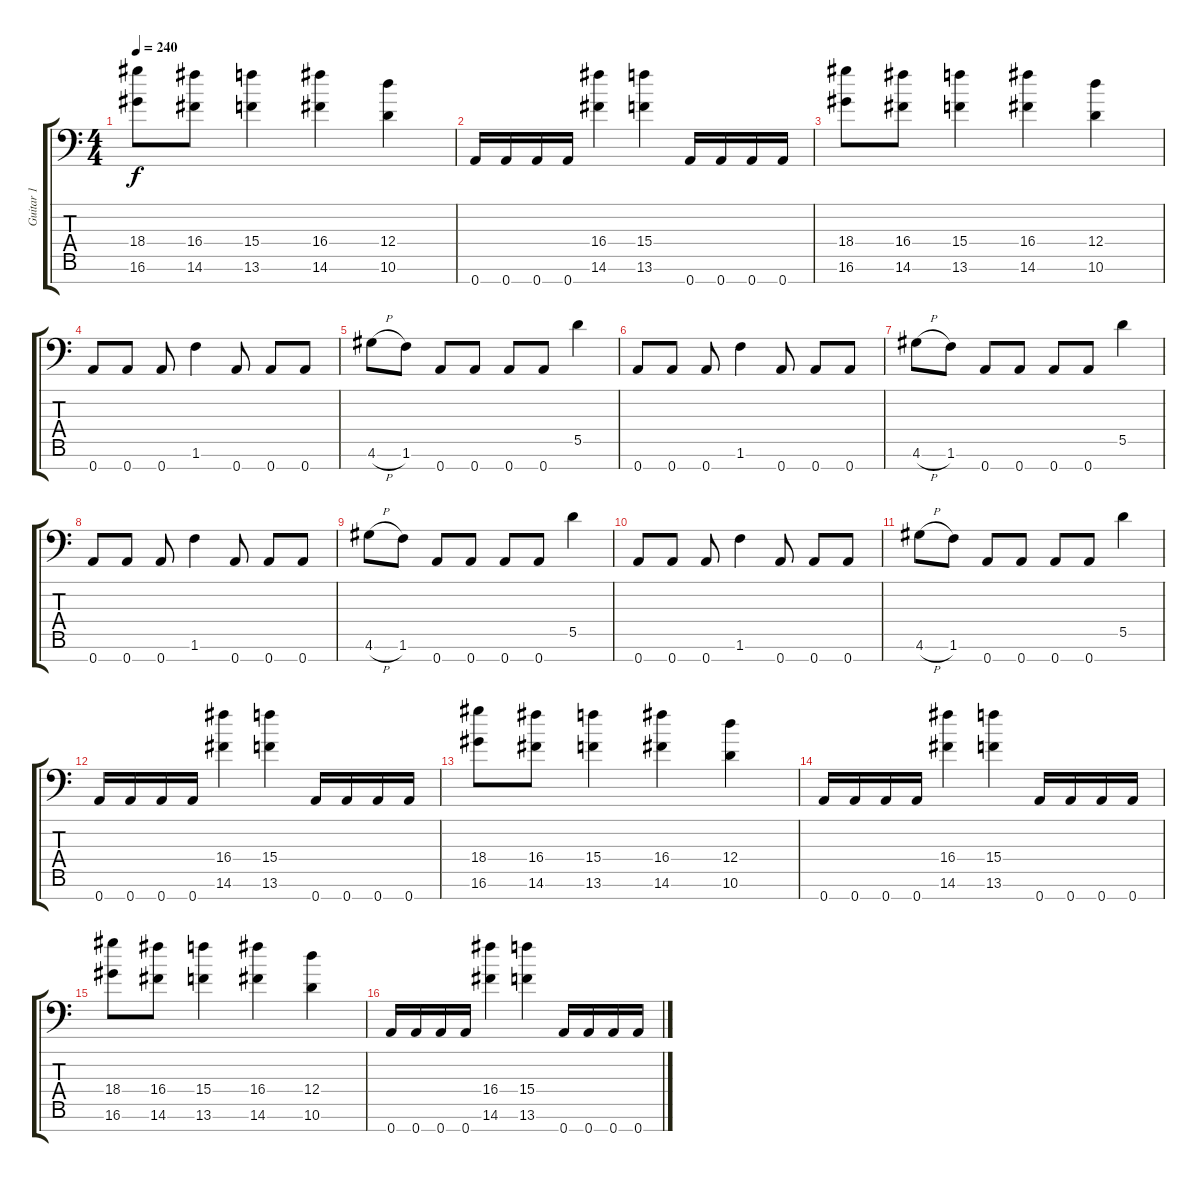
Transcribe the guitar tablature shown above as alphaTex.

\track ("Guitar 1" "Guitar 1") {instrument distortionguitar}
\staff {score tabs}
\tuning (E4 B3 Gb3 D3 A2 E2 A1) {hide}
\ts (4 4)
\tempo 240
\clef f4
\ks c
(18.4 16.6).8{dy f} (16.4 14.6).8 (15.4 13.6).4 (16.4 14.6).4 (12.4 10.6).4 |
0.7.16 0.7.16 0.7.16 0.7.16 (16.4 14.6).4 (15.4 13.6).4 0.7.16 0.7.16 0.7.16 0.7.16 |
(18.4 16.6).8 (16.4 14.6).8 (15.4 13.6).4 (16.4 14.6).4 (12.4 10.6).4 |
0.7.8 0.7.8 0.7.8 1.6.4 0.7.8 0.7.8 0.7.8 |
4.6{h}.8 1.6.8 0.7.8 0.7.8 0.7.8 0.7.8 5.5.4 |
0.7.8 0.7.8 0.7.8 1.6.4 0.7.8 0.7.8 0.7.8 |
4.6{h}.8 1.6.8 0.7.8 0.7.8 0.7.8 0.7.8 5.5.4 |
0.7.8 0.7.8 0.7.8 1.6.4 0.7.8 0.7.8 0.7.8 |
4.6{h}.8 1.6.8 0.7.8 0.7.8 0.7.8 0.7.8 5.5.4 |
0.7.8 0.7.8 0.7.8 1.6.4 0.7.8 0.7.8 0.7.8 |
4.6{h}.8 1.6.8 0.7.8 0.7.8 0.7.8 0.7.8 5.5.4 |
0.7.16 0.7.16 0.7.16 0.7.16 (16.4 14.6).4 (15.4 13.6).4 0.7.16 0.7.16 0.7.16 0.7.16 |
(18.4 16.6).8 (16.4 14.6).8 (15.4 13.6).4 (16.4 14.6).4 (12.4 10.6).4 |
0.7.16 0.7.16 0.7.16 0.7.16 (16.4 14.6).4 (15.4 13.6).4 0.7.16 0.7.16 0.7.16 0.7.16 |
(18.4 16.6).8 (16.4 14.6).8 (15.4 13.6).4 (16.4 14.6).4 (12.4 10.6).4 |
0.7.16 0.7.16 0.7.16 0.7.16 (16.4 14.6).4 (15.4 13.6).4 0.7.16 0.7.16 0.7.16 0.7.16
